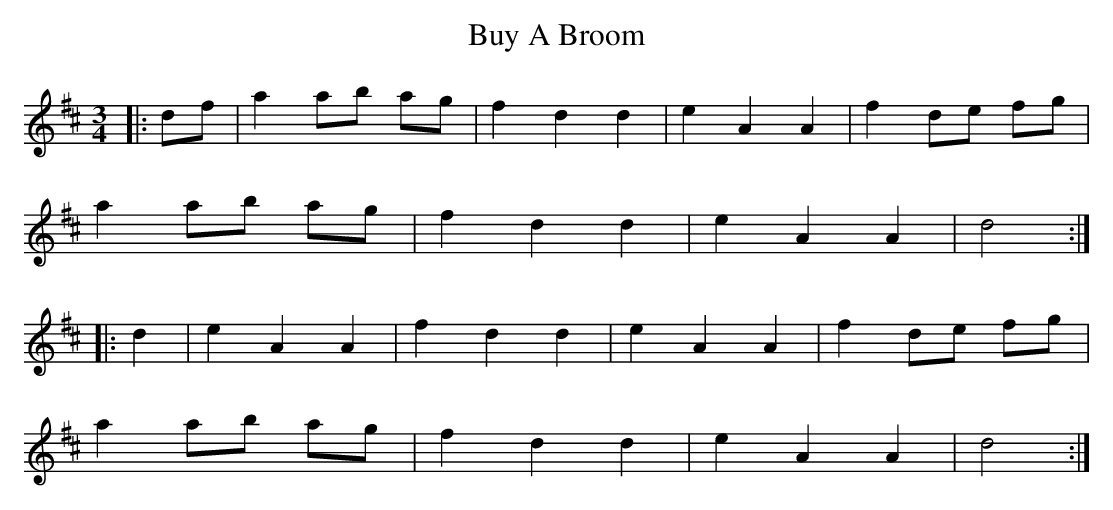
X:1
T: Buy A Broom
M: 3/4
L: 1/8
K: Dmaj
|:df|a2 ab ag|f2 d2 d2|e2 A2 A2|f2 de fg|
a2 ab ag|f2 d2 d2|e2 A2 A2|d4:|
|:d2| e2 A2 A2|f2 d2 d2|e2 A2 A2|f2 de fg|
a2 ab ag|f2 d2 d2|e2 A2 A2|d4:|
